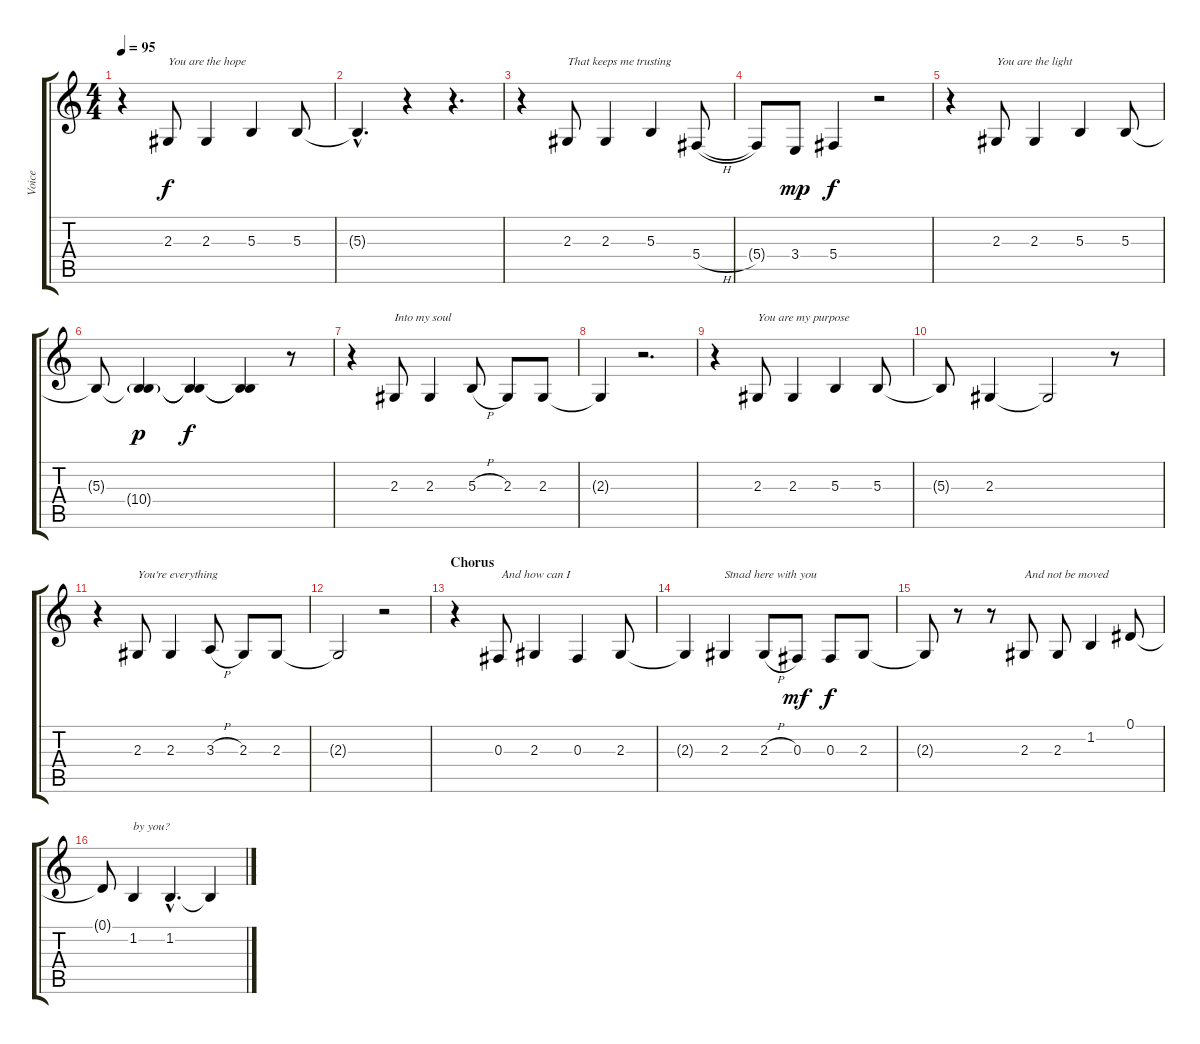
\track ("Voice" "Voice") {instrument acousticgrandpiano}
\staff {score tabs}
\tuning (Eb4 Bb3 Gb3 Db3 Ab2 Eb2) {hide}
\ts (4 4)
\tempo 95
\clef g2
\ks c
r.4{dy mf} 2.3.8{txt "You are the hope" dy f} 2.3.4 5.3.4 5.3.8 |
5.3{hac t}.4{d} r.4 r.4{d} |
r.4 2.3.8{txt "That keeps me trusting"} 2.3.4 5.3.4 5.4{h}.8 |
5.4{t}.8 3.4.8{dy mp} 5.4.4{dy f} r.2 |
r.4 2.3.8{txt "You are the light"} 2.3.4 5.3.4 5.3.8 |
5.3{t}.8 (5.3{t} 10.4{g}).4{dy p} (5.3{t} 10.4{t}).4{dy f} (5.3{t} 10.4{t}).4 r.8 |
r.4 2.3.8{txt "Into my soul"} 2.3.4 5.3{h}.8 2.3.8 2.3.8 |
2.3{t}.4 r.2{d} |
r.4 2.3.8{txt "You are my purpose"} 2.3.4 5.3.4 5.3.8 |
5.3{t}.8 2.3.4 2.3{t}.2 r.8 |
r.4 2.3.8{txt "You're everything"} 2.3.4 3.3{h}.8 2.3.8 2.3.8 |
2.3{t}.2 r.2 |
\section ("" "Chorus")
r.4 0.3.8{txt " And how can I"} 2.3.4 0.3.4 2.3.8 |
2.3{t}.4 2.3.4{txt "Stnad here with you"} 2.3{h}.8 0.3.8{dy mf} 0.3.8{dy f} 2.3.8 |
2.3{t}.8 r.8 r.8 2.3.8{txt "And not be moved"} 2.3.8 1.2.4 0.1.8 |
0.1{t}.8 1.2.4{txt "by you?"} 1.2{hac}.4{d} 1.2{t}.4
